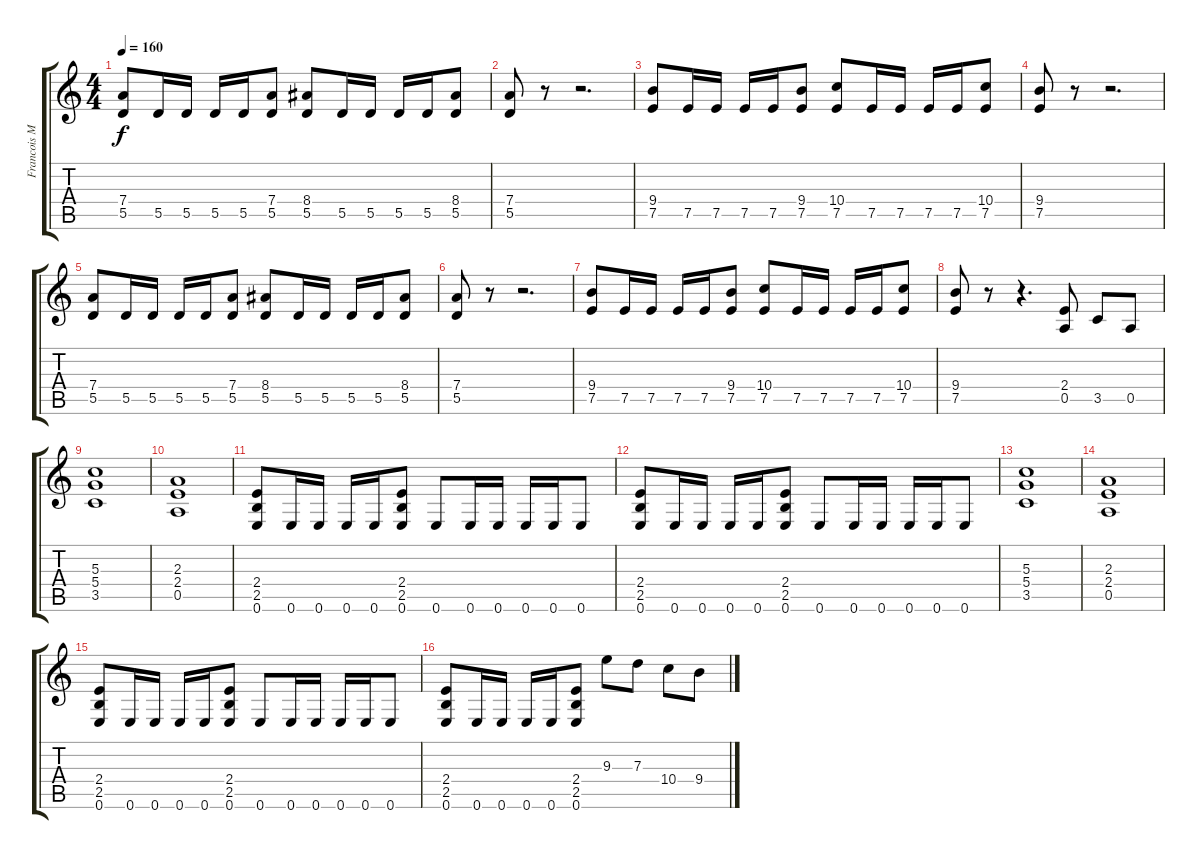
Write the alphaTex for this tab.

\track ("Francois Merle" "Francois M") {instrument overdrivenguitar}
\staff {score tabs}
\tuning (E4 B3 G3 D3 A2 E2) {hide}
\ts (4 4)
\tempo 160
\clef g2
\ks c
(7.4 5.5).8{dy f} 5.5.16 5.5.16 5.5.16 5.5.16 (7.4 5.5).8 (8.4 5.5).8 5.5.16 5.5.16 5.5.16 5.5.16 (8.4 5.5).8 |
(7.4 5.5).8 r.8 r.2{d} |
(9.4 7.5).8 7.5.16 7.5.16 7.5.16 7.5.16 (9.4 7.5).8 (10.4 7.5).8 7.5.16 7.5.16 7.5.16 7.5.16 (10.4 7.5).8 |
(9.4 7.5).8 r.8 r.2{d} |
(7.4 5.5).8 5.5.16 5.5.16 5.5.16 5.5.16 (7.4 5.5).8 (8.4 5.5).8 5.5.16 5.5.16 5.5.16 5.5.16 (8.4 5.5).8 |
(7.4 5.5).8 r.8 r.2{d} |
(9.4 7.5).8 7.5.16 7.5.16 7.5.16 7.5.16 (9.4 7.5).8 (10.4 7.5).8 7.5.16 7.5.16 7.5.16 7.5.16 (10.4 7.5).8 |
(9.4 7.5).8 r.8 r.4{d} (2.4 0.5).8 3.5.8 0.5.8 |
(5.3 5.4 3.5).1 |
(2.3 2.4 0.5).1 |
(2.4 2.5 0.6).8 0.6.16 0.6.16 0.6.16 0.6.16 (2.4 2.5 0.6).8 0.6.8 0.6.16 0.6.16 0.6.16 0.6.16 0.6.8 |
(2.4 2.5 0.6).8 0.6.16 0.6.16 0.6.16 0.6.16 (2.4 2.5 0.6).8 0.6.8 0.6.16 0.6.16 0.6.16 0.6.16 0.6.8 |
(5.3 5.4 3.5).1 |
(2.3 2.4 0.5).1 |
(2.4 2.5 0.6).8 0.6.16 0.6.16 0.6.16 0.6.16 (2.4 2.5 0.6).8 0.6.8 0.6.16 0.6.16 0.6.16 0.6.16 0.6.8 |
(2.4 2.5 0.6).8 0.6.16 0.6.16 0.6.16 0.6.16 (2.4 2.5 0.6).8 9.3.8 7.3.8 10.4.8 9.4.8
